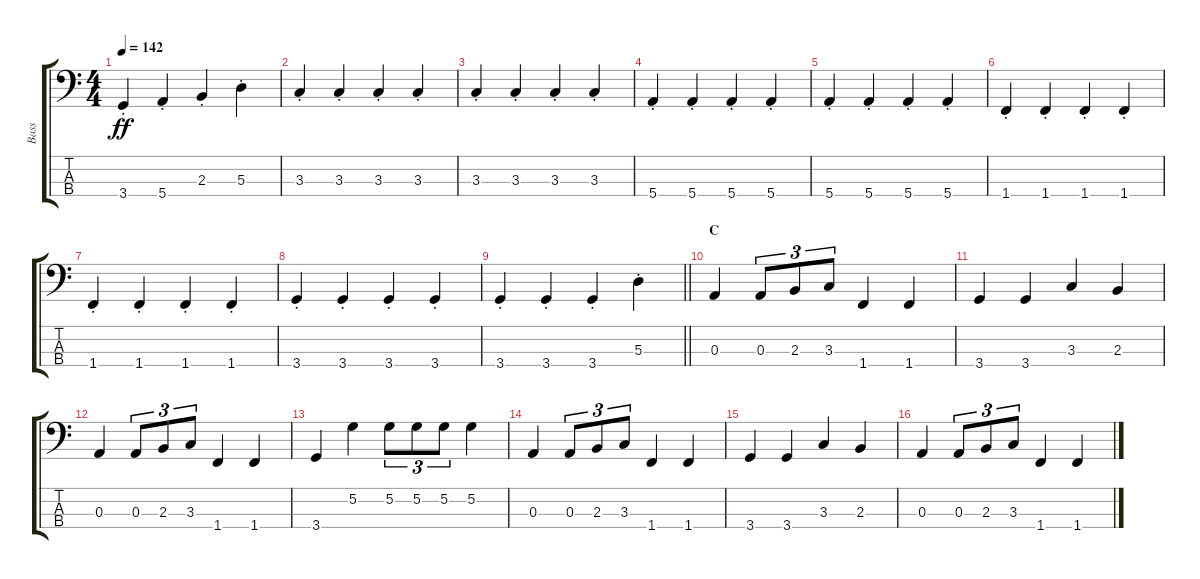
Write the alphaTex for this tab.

\track ("Bass" "Bass") {instrument electricbassfinger}
\staff {score tabs}
\tuning (G2 D2 A1 E1) {hide}
\ts (4 4)
\tempo 142
\clef f4
\ks c
3.4{st}.4{dy ff} 5.4{st}.4 2.3{st}.4 5.3{st}.4 |
3.3{st}.4 3.3{st}.4 3.3{st}.4 3.3{st}.4 |
3.3{st}.4 3.3{st}.4 3.3{st}.4 3.3{st}.4 |
5.4{st}.4 5.4{st}.4 5.4{st}.4 5.4{st}.4 |
5.4{st}.4 5.4{st}.4 5.4{st}.4 5.4{st}.4 |
1.4{st}.4 1.4{st}.4 1.4{st}.4 1.4{st}.4 |
1.4{st}.4 1.4{st}.4 1.4{st}.4 1.4{st}.4 |
3.4{st}.4 3.4{st}.4 3.4{st}.4 3.4{st}.4 |
\barLineRight lightlight
3.4{st}.4 3.4{st}.4 3.4{st}.4 5.3{st}.4 |
\section ("" "C")
0.3.4 0.3.8{tu (3 2)} 2.3.8{tu (3 2)} 3.3.8{tu (3 2)} 1.4.4 1.4.4 |
3.4.4 3.4.4 3.3.4 2.3.4 |
0.3.4 0.3.8{tu (3 2)} 2.3.8{tu (3 2)} 3.3.8{tu (3 2)} 1.4.4 1.4.4 |
3.4.4 5.2.4 5.2.8{tu (3 2)} 5.2.8{tu (3 2)} 5.2.8{tu (3 2)} 5.2.4 |
0.3.4 0.3.8{tu (3 2)} 2.3.8{tu (3 2)} 3.3.8{tu (3 2)} 1.4.4 1.4.4 |
3.4.4 3.4.4 3.3.4 2.3.4 |
0.3.4 0.3.8{tu (3 2)} 2.3.8{tu (3 2)} 3.3.8{tu (3 2)} 1.4.4 1.4.4
